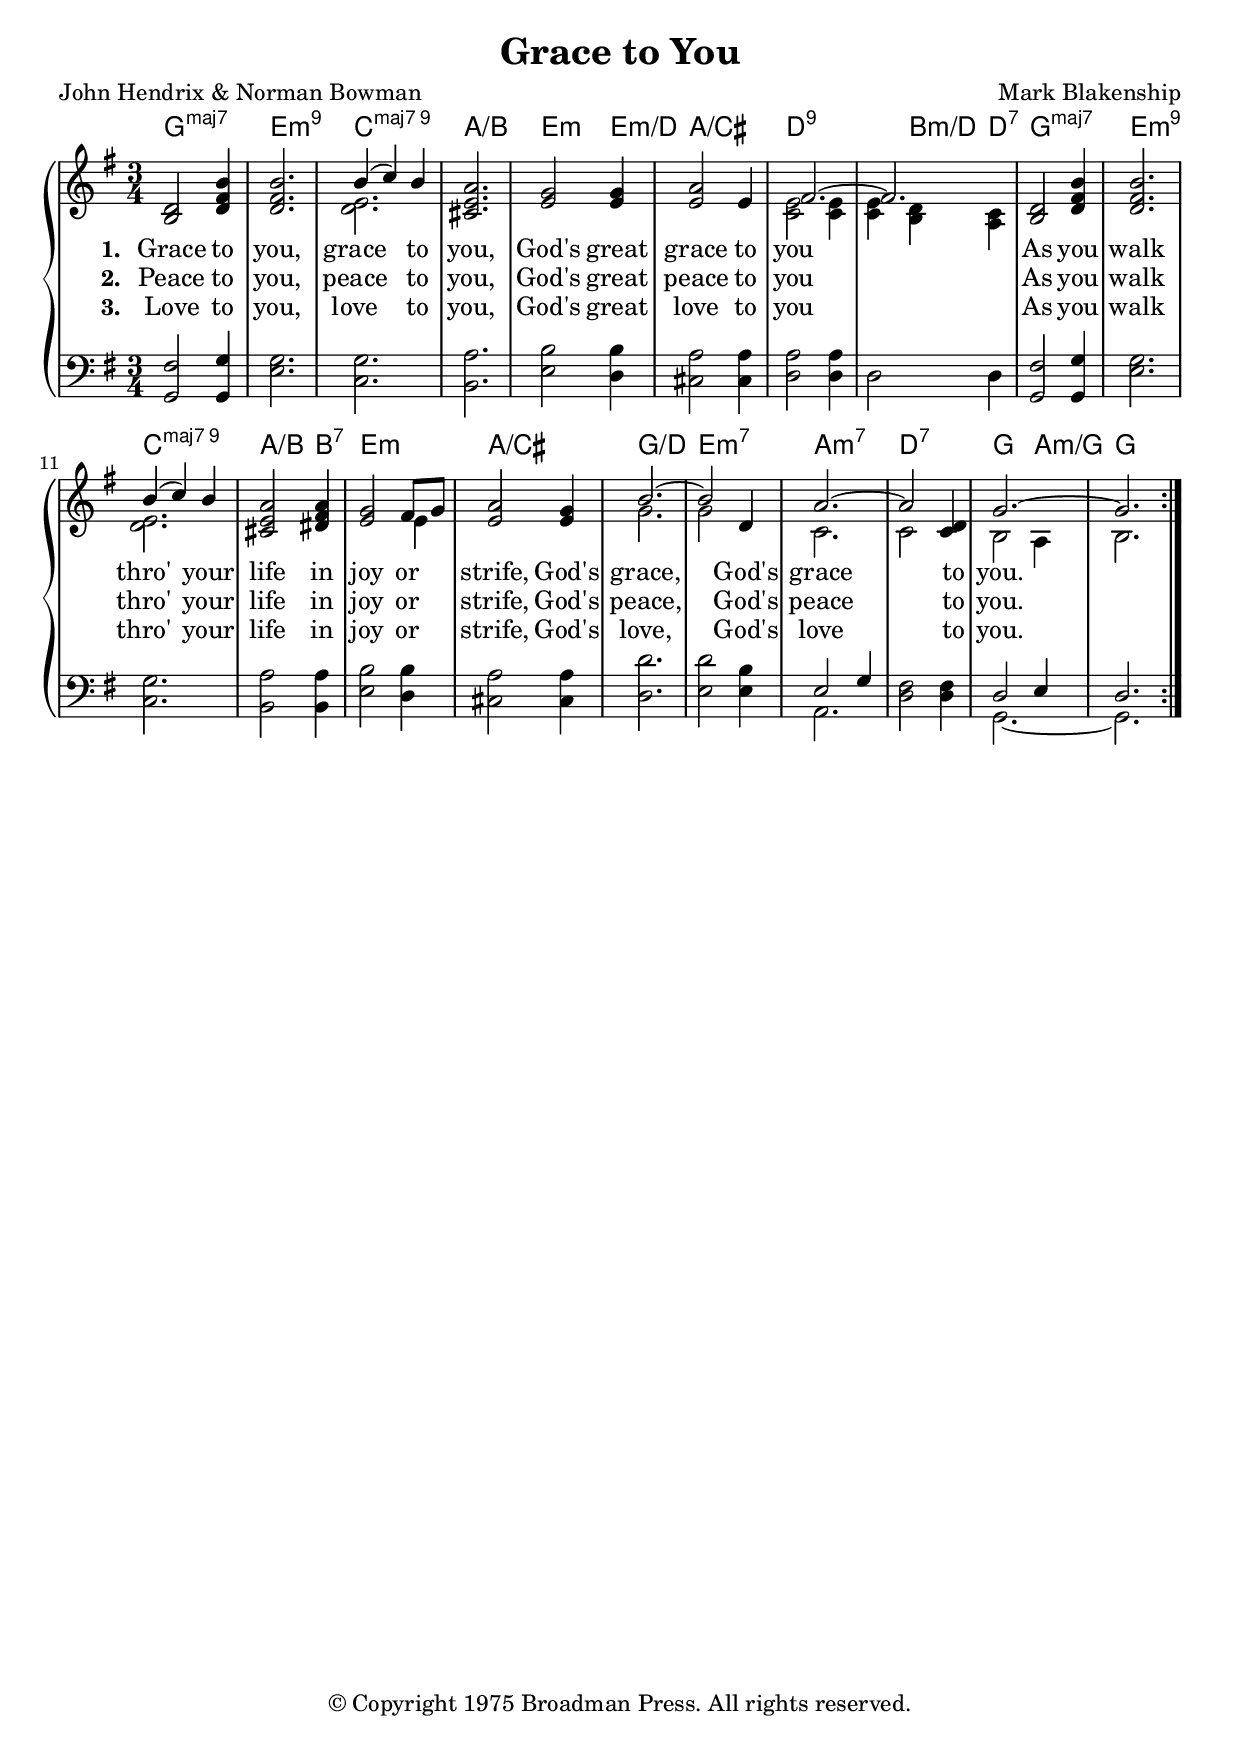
\header {
  title = "Grace to You"
  composer = "Mark Blakenship"
  poet = "John Hendrix & Norman Bowman"
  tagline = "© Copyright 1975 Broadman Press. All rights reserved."
  %tagline = ##f
}

\version "2.19.82"
\include "english.ly"

chordas = \chordmode {
  \key g \major

  % 1
  g2.:maj7 e:m9
  c:maj9 a:/b
  % 5
  e2:m e4:m/d a2.:/cs
  d1:9 b4:m/d d:7
  % 9
  g2.:maj7 e:m9
  c:maj9 a2:/b b4:7
  % 13
  e2.:m a:/cs
  g:/d e:m7
  % 17
  a:m7 d:7
  g2 a4:m/g
  % 21
  g2.
}

upper = \context Staff \relative c'\new Voice {
  \key g \major
  \time 3/4

  % 1
  <b d>2 <d fs b>4 | <d fs b>2.
  << { b'4( c) b } \\ { <<e,2. d2.>> } >> | <cs e a>2.
  % 5
  <e g>2 <e g>4 | <e a>2 e4
  << { fs2.~ fs } \\ { <c e>2 <c e>4 <c e> <b d> <a c> } >>
  % 9
  <b d>2 <d fs b>4 | <d fs b>2. % As you walk
  << { b'4( c) b } \\ { <<e,2. d2.>> } >> | <cs e a>2 <ds fs a>4 % thro' your | life in
  % 13
  <e g>2 << { fs8 g } \\ e4 >> | <e a>2 <e g>4 % joy or | strife, God's
  << b'2.~ \\ g >> | << b2 \\ g >> d4
  % 17
  << a'2.~ \\ c, >> | << a'2 \\ c, >> <c d>4
  << g'2.~ \\ { b,2 a4 } >> | << g'2. \\ b, >>

}

lower = \context Staff \relative c \new Voice \repeat volta 2 {
  \clef "bass"
  \key g \major
  \time 3/4

  % 1
  <g fs'>2 <g g'>4 | <e' g>2.
  <c g'>2. | <b a'>
  % 5
  <e b'>2 <d b'>4 | <cs a'>2 <cs a'>4
  <d a'>2 <d a'>4 | d2 d4
  % 9
  <g, fs'>2 <g g'>4 | <e' g>2.
  <c g'>2. | <b a'>2 <b a'>4
  % 13
  <e b'>2 <d b'>4 | <cs a'>2 <cs a'>4
  <d d'>2. | <e d'>2 <e b'>4
  % 17
  << { e2 g4 } \\ a,2. >> | <d fs>2 <d fs>4
  << { d2 e4 } \\ g,2.~ >> | << d'2. \\ g, >>

}

verse_one = \lyricmode {
  \set stanza = \markup { "1. " }
  % 1
  Grace2 to4 you,2.
  grace2 to4 you,2.
  % 5
  God's2 great4 grace2 to4
  you1.
  % 9
  As2 you4 walk2.
  thro'2 your4 life2 in4
  % 13
  joy2 or4 strife,2 God's4
  grace,2. \skip2 God's4
  % 17
  grace2. \skip2 to4
  you.2.
}

verse_two = \lyricmode {
  \set stanza = \markup { "2. " }
  % 1
  Peace2 to4 you,2.
  peace2 to4 you,2.
  % 5
  God's2 great4 peace2 to4
  you1.
  % 9
  As2 you4 walk2.
  thro'2 your4 life2 in4
  % 13
  joy2 or4 strife,2 God's4
  peace,2. \skip2 God's4
  % 17
  peace2. \skip2 to4
  you.2.
}

verse_three = \lyricmode {
  \set stanza = \markup { "3. " }
  % 1
  Love2 to4 you,2.
  love2 to4 you,2.
  % 5
  God's2 great4 love2 to4
  you1.
  % 9
  As2 you4 walk2.
  thro'2 your4 life2 in4
  % 13
  joy2 or4 strife,2 God's4
  love,2. \skip2 God's4
  % 17
  love2. \skip2 to4
  you.2.
}

\score {
  <<
    \new ChordNames {
      \set chordChanges = ##t
      \set majorSevenSymbol = \markup { maj7 }
      %\set ChordNames.instrumentName = #"Chords"
      \set ChordNames.midiInstrument = #"pad 2 (warm)"
      \set ChordNames.midiMaximumVolume = #0.5
      \chordas
    }
    \new PianoStaff <<
      %\set PianoStaff.instrumentName = #"Piano"
      \set PianoStaff.midiInstrument = #"acoustic grand"
      \new Staff = "upper" \upper
      \new Lyrics = "verse_one" \verse_one
      \new Lyrics = "verse_two" \verse_two
      \new Lyrics = "verse_three" \verse_three
      \new Staff = "lower" \lower
    >>
  >>
  \layout {
    indent = 0\in
    \context {
      \Score
        %\override SpacingSpanner #'spacing-increment = #2
    }
  }
  \midi {
    \context {
      \Score
      tempoWholesPerMinute = #(ly:make-moment 105 3)
    }
  }
}

%% Local Variables:
%% coding: utf-8
%% End:
